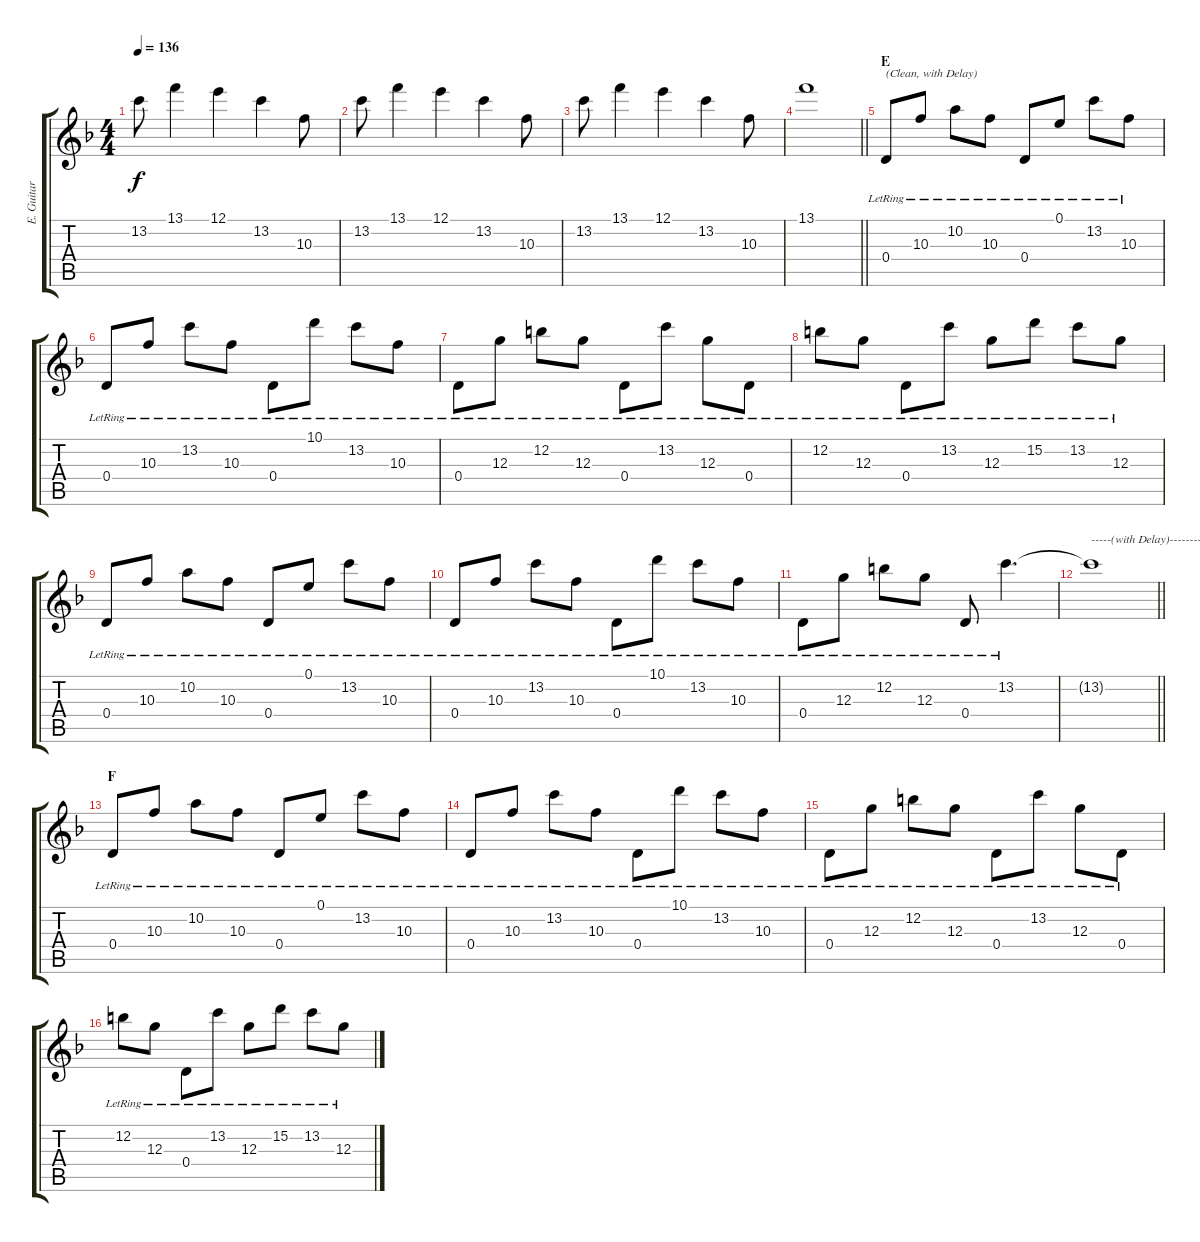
\track ("E. Guitar II" "E. Guitar ") {instrument distortionguitar}
\staff {score tabs}
\tuning (E4 B3 G3 D3 A2 D2) {hide}
\ts (4 4)
\tempo 136
\clef g2
\ks dminor
13.2.8{dy f} 13.1.4 12.1.4 13.2.4 10.3.8 |
13.2.8 13.1.4 12.1.4 13.2.4 10.3.8 |
13.2.8 13.1.4 12.1.4 13.2.4 10.3.8 |
\barLineRight lightlight
13.1.1 |
\section ("" "E")
0.4{lr}.8{txt "(Clean, with Delay)" instrument electricguitarclean} 10.3{lr}.8 10.2{lr}.8 10.3{lr}.8 0.4{lr}.8 0.1{lr}.8 13.2{lr}.8 10.3{lr}.8 |
0.4{lr}.8 10.3{lr}.8 13.2{lr}.8 10.3{lr}.8 0.4{lr}.8 10.1{lr}.8 13.2{lr}.8 10.3{lr}.8 |
0.4{lr}.8 12.3{lr}.8 12.2{lr}.8 12.3{lr}.8 0.4{lr}.8 13.2{lr}.8 12.3{lr}.8 0.4{lr}.8 |
12.2{lr}.8 12.3{lr}.8 0.4{lr}.8 13.2{lr}.8 12.3{lr}.8 15.2{lr}.8 13.2{lr}.8 12.3{lr}.8 |
0.4{lr}.8 10.3{lr}.8 10.2{lr}.8 10.3{lr}.8 0.4{lr}.8 0.1{lr}.8 13.2{lr}.8 10.3{lr}.8 |
0.4{lr}.8 10.3{lr}.8 13.2{lr}.8 10.3{lr}.8 0.4{lr}.8 10.1{lr}.8 13.2{lr}.8 10.3{lr}.8 |
0.4{lr}.8 12.3{lr}.8 12.2{lr}.8 12.3{lr}.8 0.4{lr}.8 13.2{lr}.4{d} |
\barLineRight lightlight
13.2{t}.1{txt "-----(with Delay)--------|"} |
\section ("" "F")
0.4{lr}.8 10.3{lr}.8 10.2{lr}.8 10.3{lr}.8 0.4{lr}.8 0.1{lr}.8 13.2{lr}.8 10.3{lr}.8 |
0.4{lr}.8 10.3{lr}.8 13.2{lr}.8 10.3{lr}.8 0.4{lr}.8 10.1{lr}.8 13.2{lr}.8 10.3{lr}.8 |
0.4{lr}.8 12.3{lr}.8 12.2{lr}.8 12.3{lr}.8 0.4{lr}.8 13.2{lr}.8 12.3{lr}.8 0.4{lr}.8 |
12.2{lr}.8 12.3{lr}.8 0.4{lr}.8 13.2{lr}.8 12.3{lr}.8 15.2{lr}.8 13.2{lr}.8 12.3{lr}.8
